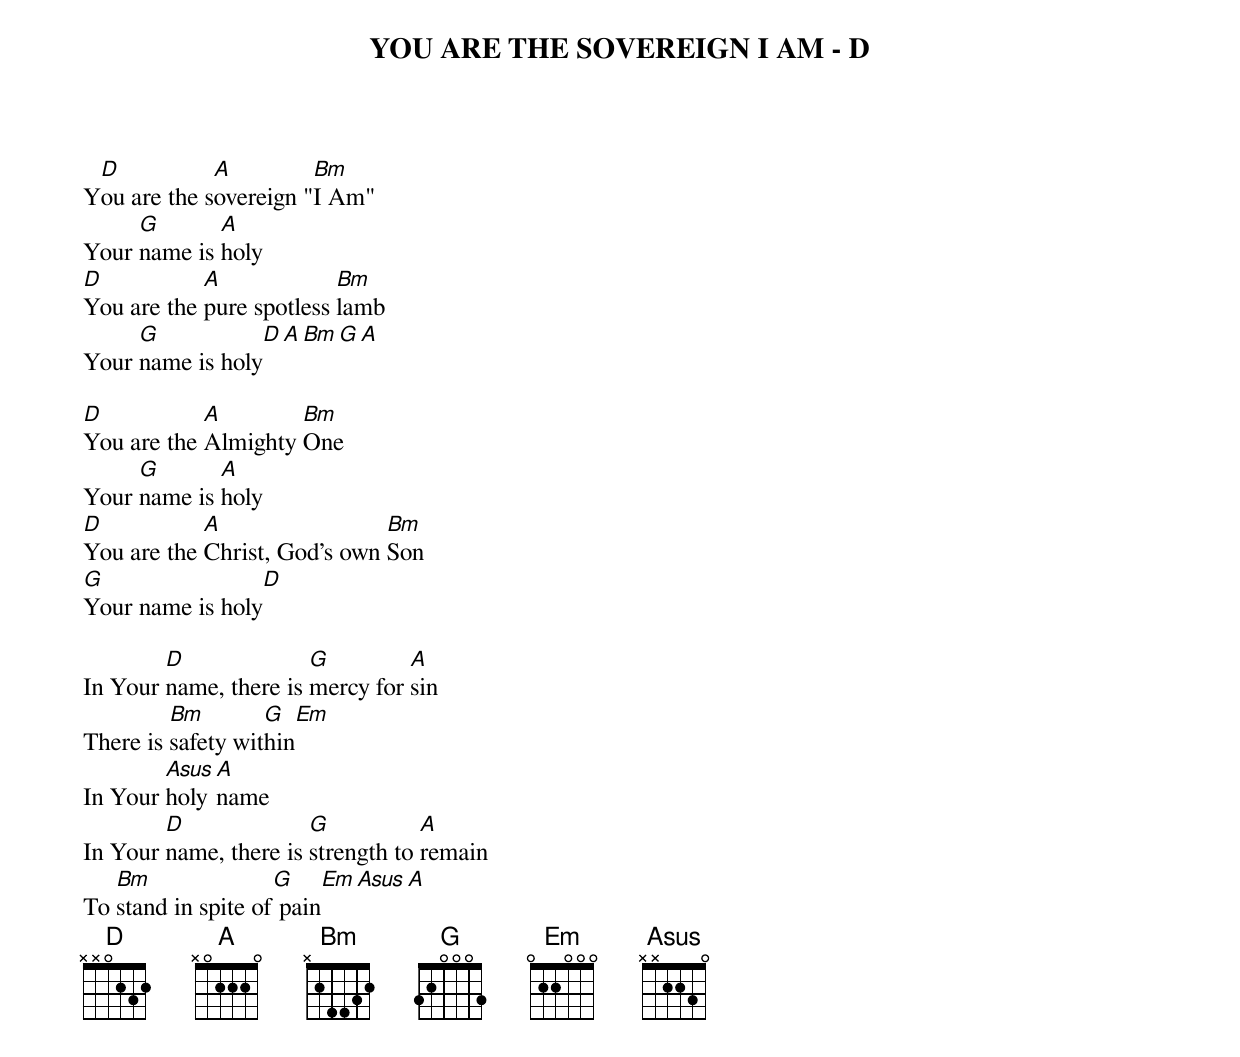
YOU ARE THE SOVEREIGN I AM - D

 D           A         Bm
You are the sovereign "I Am"
     G       A
Your name is holy
D           A             Bm
You are the pure spotless lamb
     G           D  A  Bm G A
Your name is holy

D           A        Bm
You are the Almighty One
     G       A
Your name is holy
D           A                 Bm
You are the Christ, God's own Son
G                   D
Your name is holy

        D              G         A
In Your name, there is mercy for sin
         Bm        G   Em
There is safety within
        Asus A
In Your holy name
        D              G           A
In Your name, there is strength to remain
   Bm               G      Em    Asus A
To stand in spite of pain
